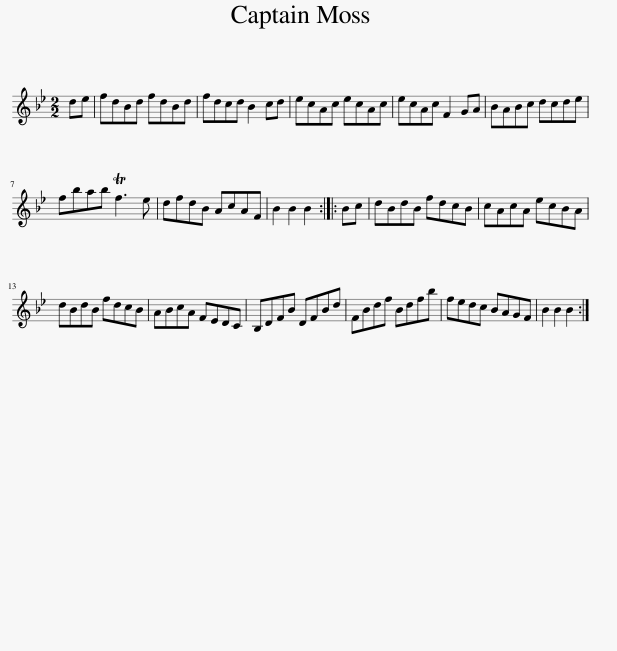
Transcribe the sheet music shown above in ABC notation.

X:1
L:1/8
M:2/2
I:linebreak $
K:Bb
V:1 treble
V:1
 de | fdBd fdBd | fdcd B2 cd | ecAc ecAc | ecAc F2 GA | %5
 BABc dcde |$ fbab Tf3 e | dfdB AcAF | B2 B2 B2 :: Bc | %10
 dBdB fdcB | cAcA ecBA |$ dBdB fdcB | ABcA FEDC | B,DFB DFBd | %15
 FBdf Bdfb | fedc BAGF | B2 B2 B2 :| %18
